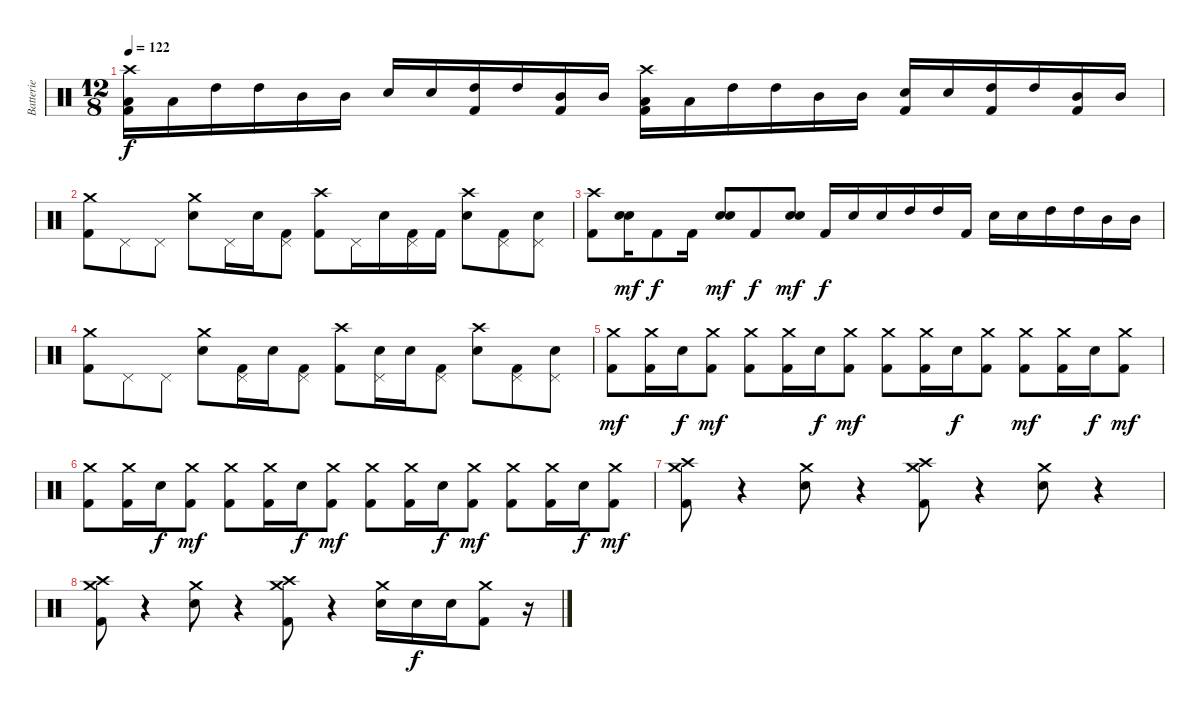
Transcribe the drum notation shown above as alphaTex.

\track ("Batterie" "Batterie") {instrument percussion}
\staff {score}
\articulation defaults
\ts (12 8)
\tempo 122
\clef neutral
\ks c
("Crash high (hit)" "Low Tom (hit)" "Kick (hit) 2").16{dy f} "Low Tom (hit)".16 "High Tom (hit)".16 "High Tom (hit)".16 "Mid Tom (hit)".16 "Mid Tom (hit)".16 "Electric Snare (hit)".16 "Electric Snare (hit)".16 ("High Tom (hit)" "Kick (hit) 2").16 "High Tom (hit)".16 ("Mid Tom (hit)" "Kick (hit) 2").16 "Mid Tom (hit)".16 ("Crash high (hit)" "Low Tom (hit)" "Kick (hit) 2").16 "Low Tom (hit)".16 "High Tom (hit)".16 "High Tom (hit)".16 "Mid Tom (hit)".16 "Mid Tom (hit)".16 ("Electric Snare (hit)" "Kick (hit) 2").16 "Electric Snare (hit)".16 ("High Tom (hit)" "Kick (hit) 2").16 "High Tom (hit)".16 ("Mid Tom (hit)" "Kick (hit) 2").16 "Mid Tom (hit)".16 |
("Crash medium (hit)" "Kick (hit) 2").8 "Pedal Hi-Hat (hit)".8 "Pedal Hi-Hat (hit)".8 ("Crash medium (hit)" "Electric Snare (hit)").8 "Pedal Hi-Hat (hit)".16 "Electric Snare (hit)".16 ("Pedal Hi-Hat (hit)" "Kick (hit) 2").8 ("Crash high (hit)" "Kick (hit) 2").8 "Pedal Hi-Hat (hit)".16 "Electric Snare (hit)".16 ("Pedal Hi-Hat (hit)" "Kick (hit) 2").16 "Kick (hit) 2".16 ("Crash high (hit)" "Electric Snare (hit)").8 ("Pedal Hi-Hat (hit)" "Kick (hit) 2").8 ("Pedal Hi-Hat (hit)" "Electric Snare (hit)").8 |
("Crash high (hit)" "Kick (hit) 2").8 ("Electric Snare (hit)" "Electric Snare (hit)").16{dy mf} "Kick (hit) 2".8{dy f} "Kick (hit) 2".16 ("Electric Snare (hit)" "Electric Snare (hit)").8{dy mf} "Kick (hit) 2".8{dy f} ("Electric Snare (hit)" "Electric Snare (hit)").8{dy mf} "Kick (hit) 2".16{dy f} "Electric Snare (hit)".16 "Electric Snare (hit)".16 "High Tom (hit)".16 "High Tom (hit)".16 "Kick (hit) 2".16 "Electric Snare (hit)".16 "Electric Snare (hit)".16 "High Tom (hit)".16 "High Tom (hit)".16 "Mid Tom (hit)".16 "Mid Tom (hit)".16 |
("Crash medium (hit)" "Kick (hit) 2").8 "Pedal Hi-Hat (hit)".8 "Pedal Hi-Hat (hit)".8 ("Crash medium (hit)" "Electric Snare (hit)").8 ("Pedal Hi-Hat (hit)" "Kick (hit) 2").16 "Electric Snare (hit)".16 ("Pedal Hi-Hat (hit)" "Kick (hit) 2").8 ("Crash high (hit)" "Kick (hit) 2").8 ("Pedal Hi-Hat (hit)" "Electric Snare (hit)").16 "Electric Snare (hit)".16 ("Pedal Hi-Hat (hit)" "Kick (hit) 2").8 ("Crash high (hit)" "Electric Snare (hit)").8 ("Pedal Hi-Hat (hit)" "Kick (hit) 2").8 ("Pedal Hi-Hat (hit)" "Electric Snare (hit)").8 |
("Crash medium (hit)" "Kick (hit) 2").8{dy mf} ("Crash medium (hit)" "Kick (hit) 2").16 "Electric Snare (hit)".16{dy f} ("Crash medium (hit)" "Kick (hit) 2").8{dy mf} ("Crash medium (hit)" "Kick (hit) 2").8 ("Crash medium (hit)" "Kick (hit) 2").16 "Electric Snare (hit)".16{dy f} ("Crash medium (hit)" "Kick (hit) 2").8{dy mf} ("Crash medium (hit)" "Kick (hit) 2").8 ("Crash medium (hit)" "Kick (hit) 2").16 "Electric Snare (hit)".16{dy f} ("Crash medium (hit)" "Kick (hit) 2").8 ("Crash medium (hit)" "Kick (hit) 2").8{dy mf} ("Crash medium (hit)" "Kick (hit) 2").16 "Electric Snare (hit)".16{dy f} ("Crash medium (hit)" "Kick (hit) 2").8{dy mf} |
("Crash medium (hit)" "Kick (hit) 2").8 ("Crash medium (hit)" "Kick (hit) 2").16 "Electric Snare (hit)".16{dy f} ("Crash medium (hit)" "Kick (hit) 2").8{dy mf} ("Crash medium (hit)" "Kick (hit) 2").8 ("Crash medium (hit)" "Kick (hit) 2").16 "Electric Snare (hit)".16{dy f} ("Crash medium (hit)" "Kick (hit) 2").8{dy mf} ("Crash medium (hit)" "Kick (hit) 2").8 ("Crash medium (hit)" "Kick (hit) 2").16 "Electric Snare (hit)".16{dy f} ("Crash medium (hit)" "Kick (hit) 2").8{dy mf} ("Crash medium (hit)" "Kick (hit) 2").8 ("Crash medium (hit)" "Kick (hit) 2").16 "Electric Snare (hit)".16{dy f} ("Crash medium (hit)" "Kick (hit) 2").8{dy mf} |
("Crash medium (hit)" "Crash high (hit)" "Kick (hit) 2").8 r.4 ("Crash medium (hit)" "Electric Snare (hit)").8 r.4 ("Crash medium (hit)" "Crash high (hit)" "Kick (hit) 2").8 r.4 ("Crash medium (hit)" "Electric Snare (hit)").8 r.4 |
("Crash medium (hit)" "Crash high (hit)" "Kick (hit) 2").8 r.4 ("Crash medium (hit)" "Electric Snare (hit)").8 r.4 ("Crash medium (hit)" "Crash high (hit)" "Kick (hit) 2").8 r.4 ("Crash medium (hit)" "Electric Snare (hit)").16 "Electric Snare (hit)".16{dy f} "Electric Snare (hit)".16 ("Crash medium (hit)" "Kick (hit) 2").8 r.16
